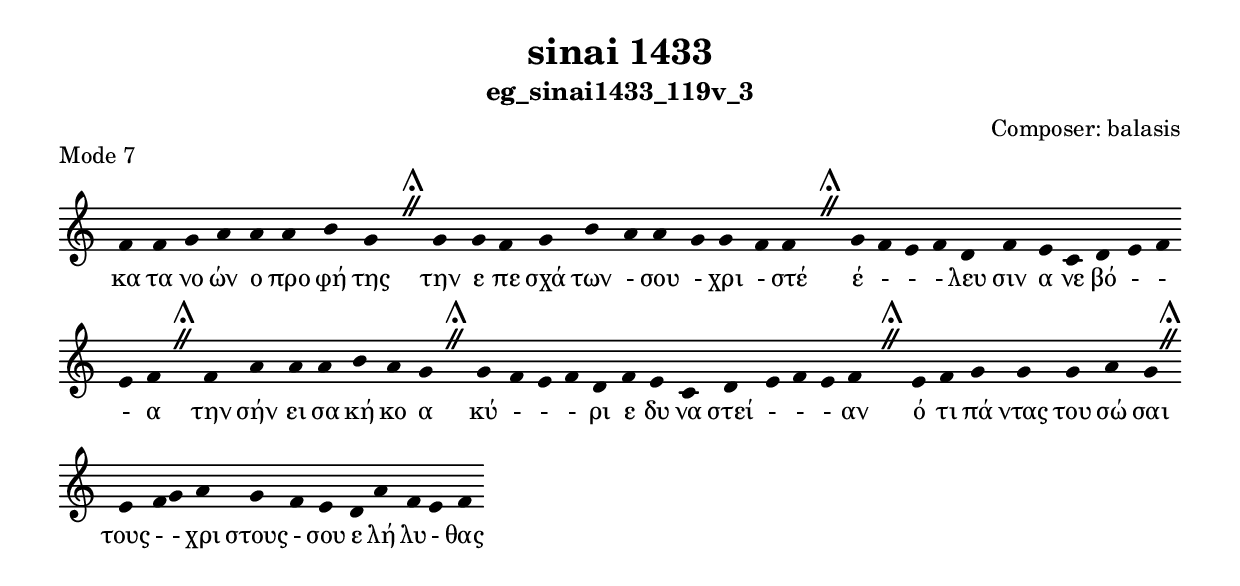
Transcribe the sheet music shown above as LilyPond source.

\include "gregorian.ly"

	\header {
 	  title = "sinai 1433"
	  subtitle = "eg_sinai1433_119v_3"
	  composer = "Composer: balasis"
	  piece = "Mode 7"
	}

	chant = {
	  f'4 f'4 g'4 a'4 a'4 a'4 b'4 g'4 \divisioMaior
 g'4 g'4 f'4 g'4 b'4 a'4 a'4 g'4 g'4 f'4 f'4 \divisioMaior
 g'4 f'4 e'4 f'4 d'4 f'4 e'4 c'4 d'4 e'4 f'4 e'4 f'4 \divisioMaior
 f'4 a'4 a'4 a'4 b'4 a'4 g'4 \divisioMaior
 g'4 f'4 e'4 f'4 d'4 f'4 e'4 c'4 d'4 e'4 f'4 e'4 f'4 \divisioMaior
 e'4 f'4 g'4 g'4 g'4 a'4 g'4 \divisioMaior
 e'4 f'4 g'4 a'4 g'4 f'4 e'4 d'4 a'4 f'4 e'4 f'4\finalis
	}

	verba = \lyricmode {κα τα νο ών ο προ φή της 
την ε πε σχά των - σου - χρι - στέ 
έ -  -  - λευ σιν α νε βό -  -  - α 
την σήν ει σα κή κο α 
κύ -  -  - ρι ε δυ να στεί -  -  - αν 
ό τι πά ντας του σώ σαι 
τους -  - χρι στους - σου ε λή λυ - θας 
	}


	\score {
	  \new Staff <<
	  \new Voice = "melody" \chant
	  \new Lyrics = "one" \lyricsto melody \verba
	  >>
	  \layout {
	    \context {
	      \Staff
	      \remove "Time_signature_engraver"
	      \remove "Bar_engraver"
	    }
	    \context {
	      \Voice
	      \remove "Stem_engraver"
	    }
	  }
	}